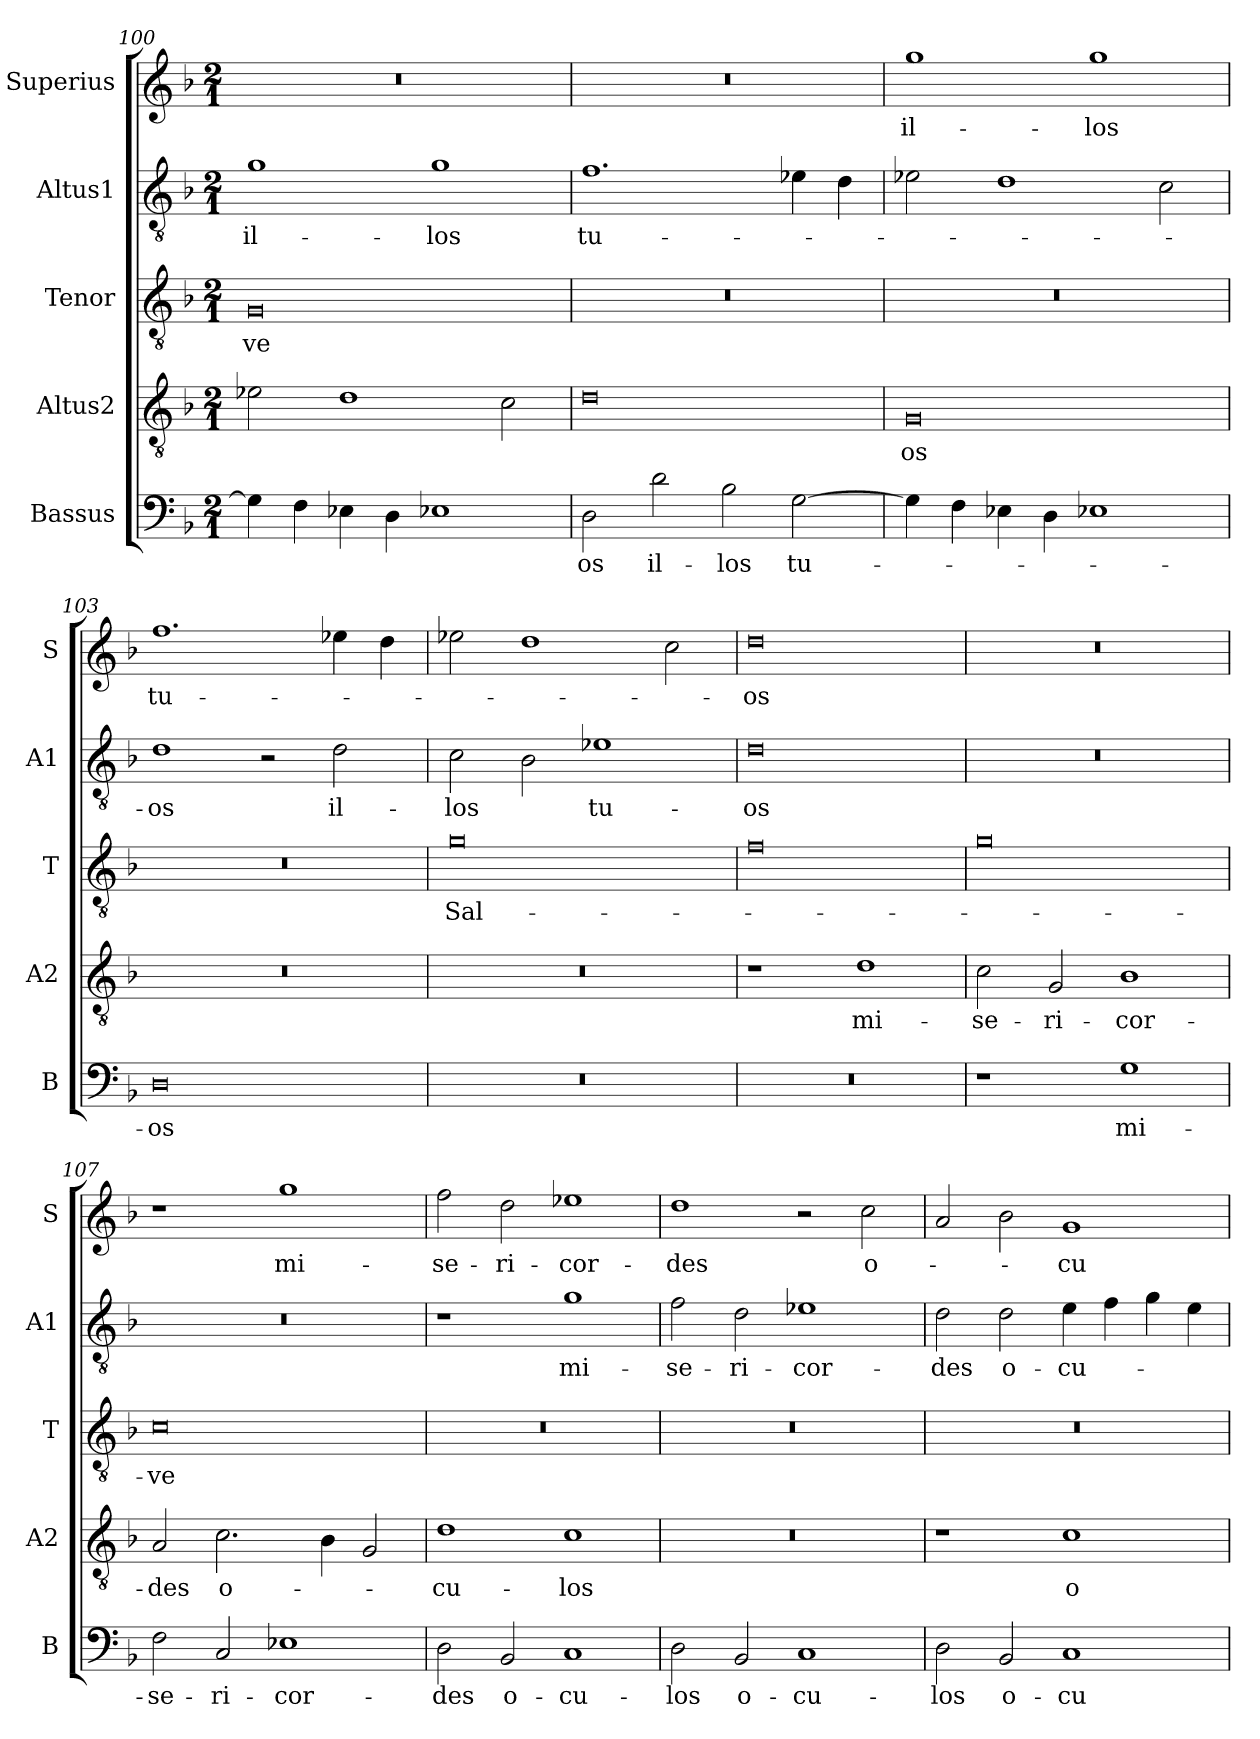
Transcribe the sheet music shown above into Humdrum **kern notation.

**kern	**text	**kern	**text	**kern	**text	**kern	**text	**kern	**text
*part5	*part5	*part4	*part4	*part3	*part3	*part2	*part2	*part1	*part1
*staff5	*staff5	*staff4	*staff4	*staff3	*staff3	*staff2	*staff2	*staff1	*staff1
*I"Bassus	*	*I"Altus2	*	*I"Tenor	*	*I"Altus1	*	*I"Superius	*
*I'B	*	*I'A2	*	*I'T	*	*I'A1	*	*I'S	*
*clefF4	*	*clefGv2	*	*clefGv2	*	*clefGv2	*	*clefG2	*
*k[b-]	*	*k[b-]	*	*k[b-]	*	*k[b-]	*	*k[b-]	*
*M2/1	*	*M2/1	*	*M2/1	*	*M2/1	*	*M2/1	*
=100	=100	=100	=100	=100	=100	=100	=100	=100	=100
4G\]	.	2e-X\	.	0G	-ve	1g	il-	0r	.
4F\	.	.	.	.	.	.	.	.	.
4E-X\	.	1d	.	.	.	.	.	.	.
4D\	.	.	.	.	.	.	.	.	.
1E-X	.	.	.	.	.	1g	-los	.	.
.	.	2c\	.	.	.	.	.	.	.
=101	=101	=101	=101	=101	=101	=101	=101	=101	=101
2D\	-os	0d	.	0r	.	1.f	tu-	0r	.
2d\	il-	.	.	.	.	.	.	.	.
2B-\	-los	.	.	.	.	.	.	.	.
[2G\	tu-	.	.	.	.	4e-X\	.	.	.
.	.	.	.	.	.	4d\	.	.	.
=102	=102	=102	=102	=102	=102	=102	=102	=102	=102
4G\]	.	0G	-os	0r	.	2e-X\	.	1gg	il-
4F\	.	.	.	.	.	.	.	.	.
4E-X\	.	.	.	.	.	1d	.	.	.
4D\	.	.	.	.	.	.	.	.	.
1E-X	.	.	.	.	.	.	.	1gg	-los
.	.	.	.	.	.	2c\	.	.	.
=103	=103	=103	=103	=103	=103	=103	=103	=103	=103
0D	-os	0r	.	0r	.	1d	-os	1.ff	tu-
.	.	.	.	.	.	2r	.	.	.
.	.	.	.	.	.	2d\	il-	4ee-X\	.
.	.	.	.	.	.	.	.	4dd\	.
=104	=104	=104	=104	=104	=104	=104	=104	=104	=104
0r	.	0r	.	0g	Sal-	2c\	-los	2ee-X\	.
.	.	.	.	.	.	2B-\	.	1dd	.
.	.	.	.	.	.	1e-X	tu-	.	.
.	.	.	.	.	.	.	.	2cc\	.
=105	=105	=105	=105	=105	=105	=105	=105	=105	=105
0r	.	1r	.	0f	.	0d	-os	0dd	-os
.	.	1d	mi-	.	.	.	.	.	.
=106	=106	=106	=106	=106	=106	=106	=106	=106	=106
1r	.	2c\	-se-	0g	.	0r	.	0r	.
.	.	2G/	-ri-	.	.	.	.	.	.
1G	mi-	1B-	-cor-	.	.	.	.	.	.
=107	=107	=107	=107	=107	=107	=107	=107	=107	=107
2F\	-se-	2A/	-des	0c	-ve	0r	.	1r	.
2C/	-ri-	2.c\	o-	.	.	.	.	.	.
1E-X	-cor-	.	.	.	.	.	.	1gg	mi-
.	.	4B-\	.	.	.	.	.	.	.
.	.	2G/	.	.	.	.	.	.	.
=108	=108	=108	=108	=108	=108	=108	=108	=108	=108
2D\	-des	1d	-cu-	0r	.	1r	.	2ff\	-se-
2BB-/	o-	.	.	.	.	.	.	2dd\	-ri-
1C	-cu-	1c	-los	.	.	1g	mi-	1ee-X	-cor-
=109	=109	=109	=109	=109	=109	=109	=109	=109	=109
2D\	-los	0r	.	0r	.	2f\	-se-	1dd	-des
2BB-/	o-	.	.	.	.	2d\	-ri-	.	.
1C	-cu-	.	.	.	.	1e-X	-cor-	2r	.
.	.	.	.	.	.	.	.	2cc\	o-
=110	=110	=110	=110	=110	=110	=110	=110	=110	=110
2D\	-los	1r	.	0r	.	2d\	-des	2a/	.
2BB-/	o-	.	.	.	.	2d\	o-	2b-\	.
1C	-cu-	1c	o-	.	.	4e\	-cu-	1g	-cu-
.	.	.	.	.	.	4f\	.	.	.
.	.	.	.	.	.	4g\	.	.	.
.	.	.	.	.	.	4e\	.	.	.
=	=	=	=	=	=	=	=	=	=
*-	*-	*-	*-	*-	*-	*-	*-	*-	*-
